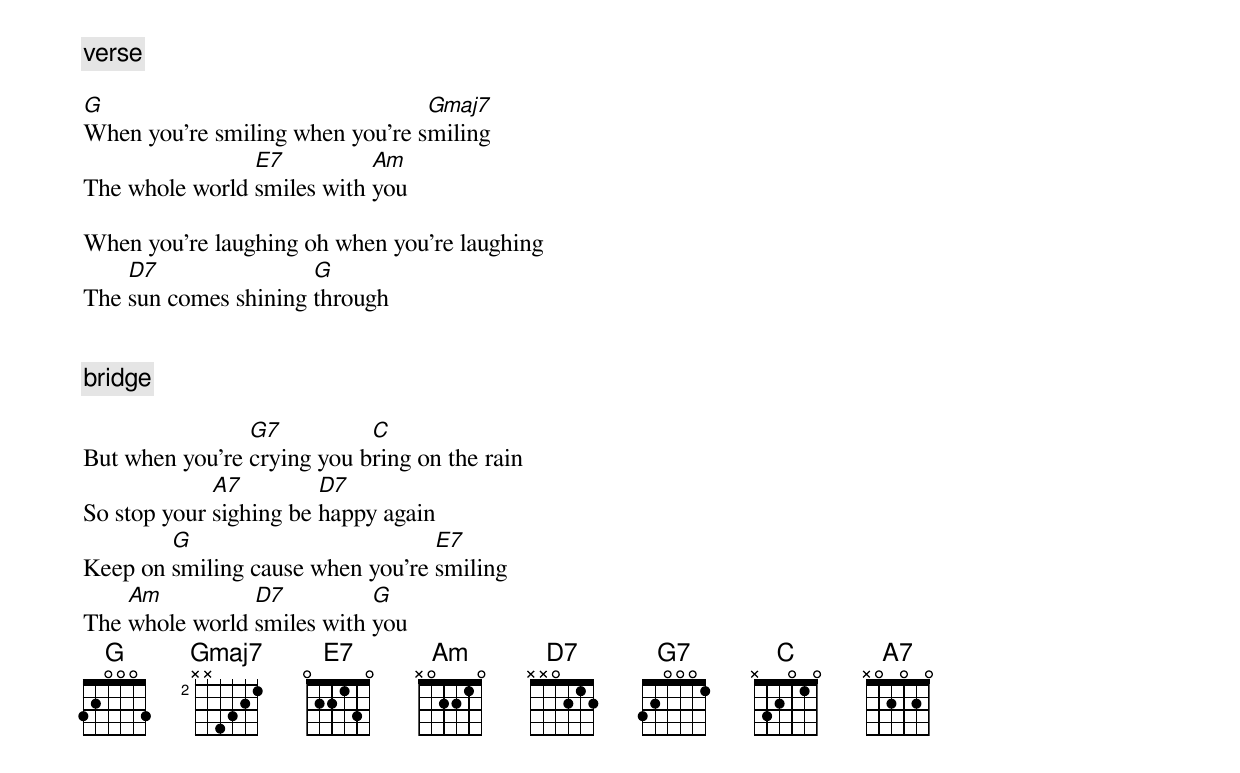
[verse]

G                                Gmaj7
When you're smiling when you're smiling
                E7          Am
The whole world smiles with you

When you're laughing oh when you're laughing
    D7                G
The sun comes shining through


[bridge]

                G7          C
But when you're crying you bring on the rain
             A7         D7
So stop your sighing be happy again
        G                         E7
Keep on smiling cause when you're smiling
    Am          D7          G
The whole world smiles with you
